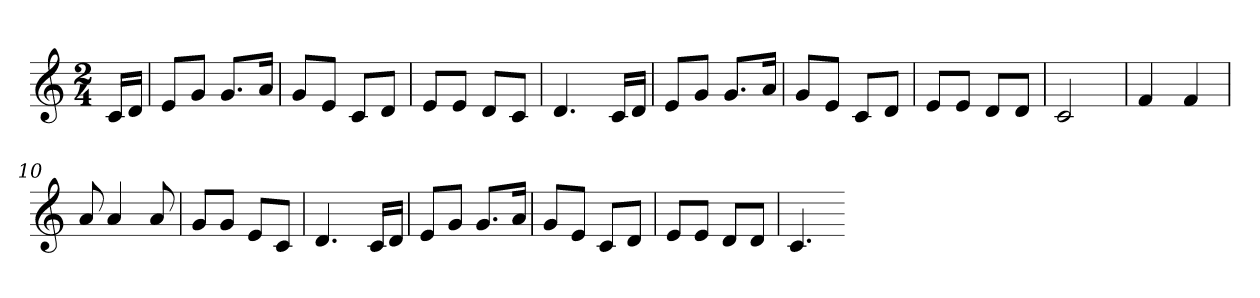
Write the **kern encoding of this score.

**kern
*part1
*staff1
*k[]
*C:
*M2/4
=
16cLL
16dJJ
=1
8eL
8gJ
8.gL
16aJk
=2
8gL
8eJ
8cL
8dJ
=3
8eL
8eJ
8dL
8cJ
=4
4.d
16cLL
16dJJ
=5
8eL
8gJ
8.gL
16aJk
=6
8gL
8eJ
8cL
8dJ
=7
8eL
8eJ
8dL
8dJ
=8
2c
=9
4f
4f
=10
8a
4a
8a
=11
8gL
8gJ
8eL
8cJ
=12
4.d
16cLL
16dJJ
=13
8eL
8gJ
8.gL
16aJk
=14
8gL
8eJ
8cL
8dJ
=15
8eL
8eJ
8dL
8dJ
=16
4.c
=-
*-
